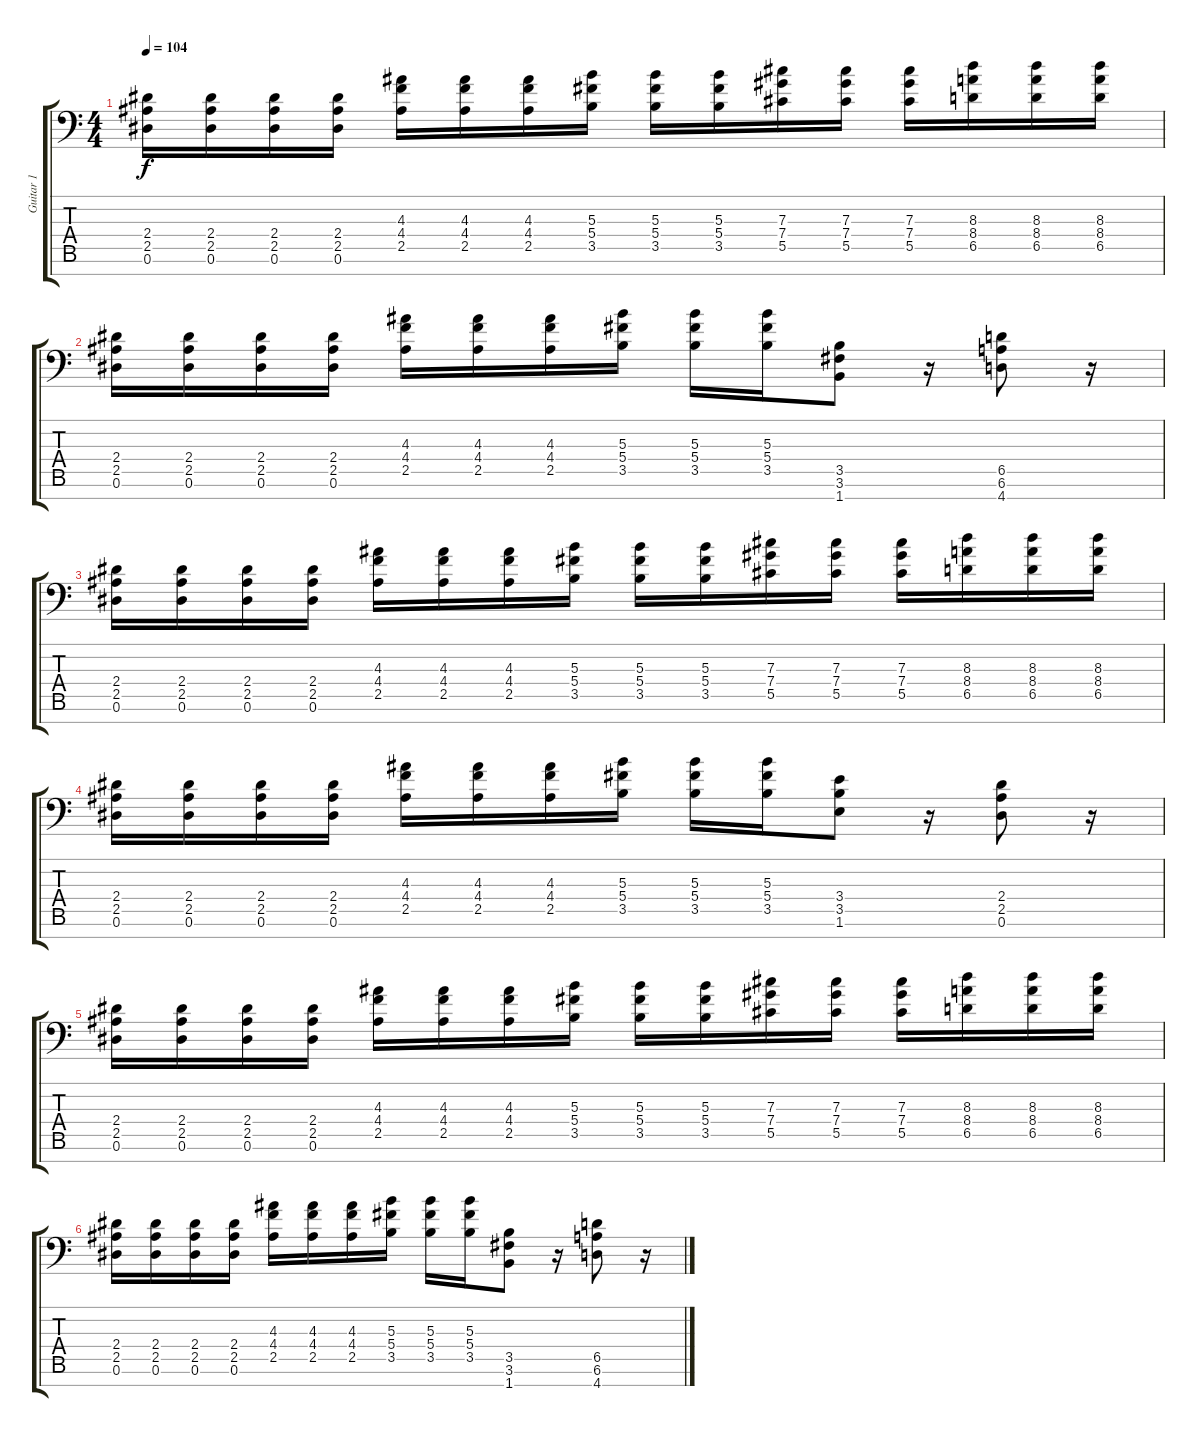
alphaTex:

\track ("Guitar 1" "Guitar 1") {instrument distortionguitar}
\staff {score tabs}
\tuning (Eb4 Bb3 Gb3 Db3 Ab2 Eb2 Bb1) {hide}
\ts (4 4)
\tempo 104
\clef f4
\ks c
(2.4 2.5 0.6).16{dy f} (2.4 2.5 0.6).16 (2.4 2.5 0.6).16 (2.4 2.5 0.6).16 (4.3 4.4 2.5).16 (4.3 4.4 2.5).16 (4.3 4.4 2.5).16 (5.3 5.4 3.5).16 (5.3 5.4 3.5).16 (5.3 5.4 3.5).16 (7.3 7.4 5.5).16 (7.3 7.4 5.5).16 (7.3 7.4 5.5).16 (8.3 8.4 6.5).16 (8.3 8.4 6.5).16 (8.3 8.4 6.5).16 |
(2.4 2.5 0.6).16 (2.4 2.5 0.6).16 (2.4 2.5 0.6).16 (2.4 2.5 0.6).16 (4.3 4.4 2.5).16 (4.3 4.4 2.5).16 (4.3 4.4 2.5).16 (5.3 5.4 3.5).16 (5.3 5.4 3.5).16 (5.3 5.4 3.5).16 (3.5 3.6 1.7).8 r.16 (6.5 6.6 4.7).8 r.16 |
(2.4 2.5 0.6).16 (2.4 2.5 0.6).16 (2.4 2.5 0.6).16 (2.4 2.5 0.6).16 (4.3 4.4 2.5).16 (4.3 4.4 2.5).16 (4.3 4.4 2.5).16 (5.3 5.4 3.5).16 (5.3 5.4 3.5).16 (5.3 5.4 3.5).16 (7.3 7.4 5.5).16 (7.3 7.4 5.5).16 (7.3 7.4 5.5).16 (8.3 8.4 6.5).16 (8.3 8.4 6.5).16 (8.3 8.4 6.5).16 |
(2.4 2.5 0.6).16 (2.4 2.5 0.6).16 (2.4 2.5 0.6).16 (2.4 2.5 0.6).16 (4.3 4.4 2.5).16 (4.3 4.4 2.5).16 (4.3 4.4 2.5).16 (5.3 5.4 3.5).16 (5.3 5.4 3.5).16 (5.3 5.4 3.5).16 (3.4 3.5 1.6).8 r.16 (2.4 2.5 0.6).8 r.16 |
(2.4 2.5 0.6).16 (2.4 2.5 0.6).16 (2.4 2.5 0.6).16 (2.4 2.5 0.6).16 (4.3 4.4 2.5).16 (4.3 4.4 2.5).16 (4.3 4.4 2.5).16 (5.3 5.4 3.5).16 (5.3 5.4 3.5).16 (5.3 5.4 3.5).16 (7.3 7.4 5.5).16 (7.3 7.4 5.5).16 (7.3 7.4 5.5).16 (8.3 8.4 6.5).16 (8.3 8.4 6.5).16 (8.3 8.4 6.5).16 |
(2.4 2.5 0.6).16 (2.4 2.5 0.6).16 (2.4 2.5 0.6).16 (2.4 2.5 0.6).16 (4.3 4.4 2.5).16 (4.3 4.4 2.5).16 (4.3 4.4 2.5).16 (5.3 5.4 3.5).16 (5.3 5.4 3.5).16 (5.3 5.4 3.5).16 (3.5 3.6 1.7).8 r.16 (6.5 6.6 4.7).8 r.16
